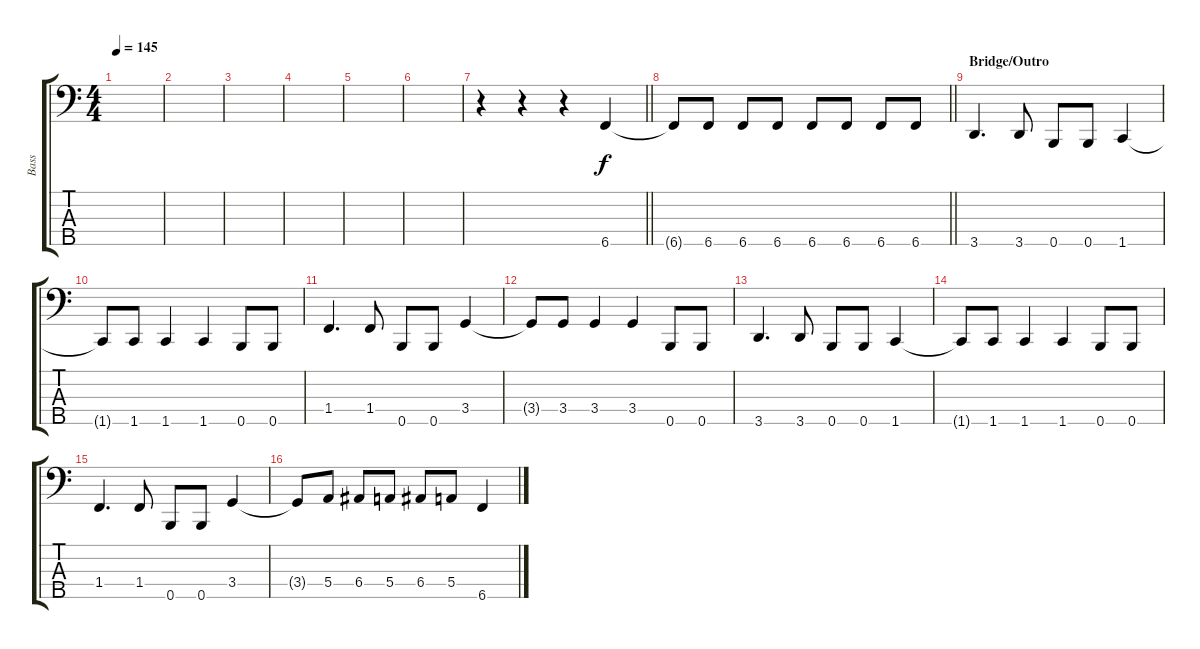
\track ("Bass" "Bass") {instrument electricbassfinger}
\staff {score tabs}
\tuning (G2 D2 A1 E1 B0) {hide}
\ts (4 4)
\tempo 145
\clef f4
\ks c
|
|
|
|
|
|
\barLineRight lightlight
r.4 r.4 r.4 6.5.4 |
\barLineRight lightlight
6.5{t}.8 6.5.8 6.5.8 6.5.8 6.5.8 6.5.8 6.5.8 6.5.8 |
\section ("" "Bridge/Outro")
3.5.4{d} 3.5.8 0.5.8 0.5.8 1.5.4 |
1.5{t}.8 1.5.8 1.5.4 1.5.4 0.5.8 0.5.8 |
1.4.4{d} 1.4.8 0.5.8 0.5.8 3.4.4 |
3.4{t}.8 3.4.8 3.4.4 3.4.4 0.5.8 0.5.8 |
3.5.4{d} 3.5.8 0.5.8 0.5.8 1.5.4 |
1.5{t}.8 1.5.8 1.5.4 1.5.4 0.5.8 0.5.8 |
1.4.4{d} 1.4.8 0.5.8 0.5.8 3.4.4 |
3.4{t}.8 5.4.8 6.4.8 5.4.8 6.4.8 5.4.8 6.5.4
